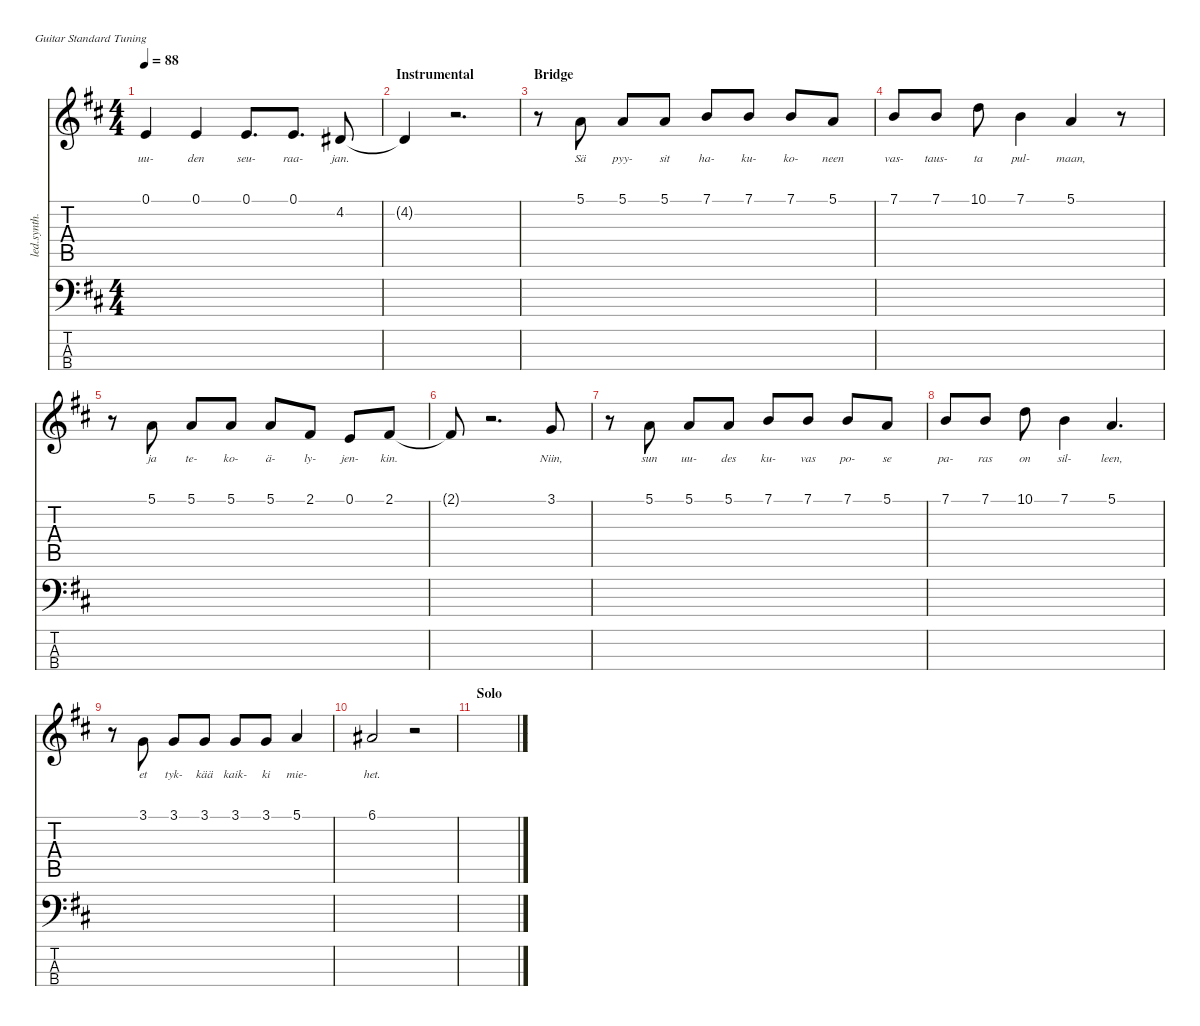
\defaultSystemsLayout 4
\hideDynamics
\bracketExtendMode nobrackets
\otherSystemsTrackNameOrientation horizontal
\track ("Vocal" "led.synth.") {instrument lead6voice}
\staff {score tabs}
\tuning (E4 B3 G3 D3 A2 E2)
\ts (4 4)
\tempo 88
\clef g2
\ks d
0.1{acc forcenatural}.4{lyrics (0 "uu-") lyrics (1 "") lyrics (2 "") lyrics (3 "") lyrics (4 "") dy mf beam Up} 0.1{acc forcenatural}.4{lyrics (0 "den") lyrics (1 "") lyrics (2 "") lyrics (3 "") lyrics (4 "") beam Up} 0.1{acc forcenatural}.8{d lyrics (0 "seu-") lyrics (1 "") lyrics (2 "") lyrics (3 "") lyrics (4 "") beam Up} 0.1{acc forcenatural}.8{d lyrics (0 "raa-") lyrics (1 "") lyrics (2 "") lyrics (3 "") lyrics (4 "") beam Up} 4.2{acc #}.8{lyrics (0 "jan.") lyrics (1 "") lyrics (2 "") lyrics (3 "") lyrics (4 "") beam Up} |
\section ("" "Instrumental")
4.2{t acc #}.4{beam Up} r.2{d beam Up} |
\section ("" "Bridge")
r.8{beam Down} 5.1{acc forcenatural}.8{lyrics (0 "Sä") lyrics (1 "") lyrics (2 "") lyrics (3 "") lyrics (4 "") beam Up} 5.1{acc forcenatural}.8{lyrics (0 "pyy-") lyrics (1 "") lyrics (2 "") lyrics (3 "") lyrics (4 "") beam Up} 5.1{acc forcenatural}.8{lyrics (0 "sit") lyrics (1 "") lyrics (2 "") lyrics (3 "") lyrics (4 "") beam Up} 7.1{acc forcenatural}.8{lyrics (0 "ha-") lyrics (1 "") lyrics (2 "") lyrics (3 "") lyrics (4 "") beam Up} 7.1{acc forcenatural}.8{lyrics (0 "ku-") lyrics (1 "") lyrics (2 "") lyrics (3 "") lyrics (4 "") beam Up} 7.1{acc forcenatural}.8{lyrics (0 "ko-") lyrics (1 "") lyrics (2 "") lyrics (3 "") lyrics (4 "") beam Up} 5.1{acc forcenatural}.8{lyrics (0 "neen") lyrics (1 "") lyrics (2 "") lyrics (3 "") lyrics (4 "") beam Up} |
7.1{acc forcenatural}.8{lyrics (0 "vas-") lyrics (1 "") lyrics (2 "") lyrics (3 "") lyrics (4 "") beam Up} 7.1{acc forcenatural}.8{lyrics (0 "taus-") lyrics (1 "") lyrics (2 "") lyrics (3 "") lyrics (4 "") beam Up} 10.1{acc forcenatural}.8{lyrics (0 "ta") lyrics (1 "") lyrics (2 "") lyrics (3 "") lyrics (4 "") beam Down} 7.1{acc forcenatural}.4{lyrics (0 "pul-") lyrics (1 "") lyrics (2 "") lyrics (3 "") lyrics (4 "") beam Down} 5.1{acc forcenatural}.4{lyrics (0 "maan,") lyrics (1 "") lyrics (2 "") lyrics (3 "") lyrics (4 "") beam Up} r.8{beam Up} |
r.8{beam Down} 5.1{acc forcenatural}.8{lyrics (0 "ja") lyrics (1 "") lyrics (2 "") lyrics (3 "") lyrics (4 "") beam Up} 5.1{acc forcenatural}.8{lyrics (0 "te-") lyrics (1 "") lyrics (2 "") lyrics (3 "") lyrics (4 "") beam Up} 5.1{acc forcenatural}.8{lyrics (0 "ko-") lyrics (1 "") lyrics (2 "") lyrics (3 "") lyrics (4 "") beam Up} 5.1{acc forcenatural}.8{lyrics (0 "ä-") lyrics (1 "") lyrics (2 "") lyrics (3 "") lyrics (4 "") beam Up} 2.1{acc #}.8{lyrics (0 "ly-") lyrics (1 "") lyrics (2 "") lyrics (3 "") lyrics (4 "") beam Up} 0.1{acc forcenatural}.8{lyrics (0 "jen-") lyrics (1 "") lyrics (2 "") lyrics (3 "") lyrics (4 "") beam Up} 2.1{acc #}.8{lyrics (0 "kin.") lyrics (1 "") lyrics (2 "") lyrics (3 "") lyrics (4 "") beam Up} |
2.1{t acc #}.8{beam Up} r.2{d beam Up} 3.1{acc forcenatural}.8{lyrics (0 "Niin,") lyrics (1 "") lyrics (2 "") lyrics (3 "") lyrics (4 "") beam Up} |
r.8{beam Down} 5.1{acc forcenatural}.8{lyrics (0 "sun") lyrics (1 "") lyrics (2 "") lyrics (3 "") lyrics (4 "") beam Up} 5.1{acc forcenatural}.8{lyrics (0 "uu-") lyrics (1 "") lyrics (2 "") lyrics (3 "") lyrics (4 "") beam Up} 5.1{acc forcenatural}.8{lyrics (0 "des") lyrics (1 "") lyrics (2 "") lyrics (3 "") lyrics (4 "") beam Up} 7.1{acc forcenatural}.8{lyrics (0 "ku-") lyrics (1 "") lyrics (2 "") lyrics (3 "") lyrics (4 "") beam Up} 7.1{acc forcenatural}.8{lyrics (0 "vas") lyrics (1 "") lyrics (2 "") lyrics (3 "") lyrics (4 "") beam Up} 7.1{acc forcenatural}.8{lyrics (0 "po-") lyrics (1 "") lyrics (2 "") lyrics (3 "") lyrics (4 "") beam Up} 5.1{acc forcenatural}.8{lyrics (0 "se") lyrics (1 "") lyrics (2 "") lyrics (3 "") lyrics (4 "") beam Up} |
7.1{acc forcenatural}.8{lyrics (0 "pa-") lyrics (1 "") lyrics (2 "") lyrics (3 "") lyrics (4 "") beam Up} 7.1{acc forcenatural}.8{lyrics (0 "ras") lyrics (1 "") lyrics (2 "") lyrics (3 "") lyrics (4 "") beam Up} 10.1{acc forcenatural}.8{lyrics (0 "on") lyrics (1 "") lyrics (2 "") lyrics (3 "") lyrics (4 "") beam Down} 7.1{acc forcenatural}.4{lyrics (0 "sil-") lyrics (1 "") lyrics (2 "") lyrics (3 "") lyrics (4 "") beam Down} 5.1{acc forcenatural}.4{d lyrics (0 "leen,") lyrics (1 "") lyrics (2 "") lyrics (3 "") lyrics (4 "") beam Up} |
r.8{beam Down} 3.1{acc forcenatural}.8{lyrics (0 "et") lyrics (1 "") lyrics (2 "") lyrics (3 "") lyrics (4 "") beam Up} 3.1{acc forcenatural}.8{lyrics (0 "tyk-") lyrics (1 "") lyrics (2 "") lyrics (3 "") lyrics (4 "") beam Up} 3.1{acc forcenatural}.8{lyrics (0 "kää") lyrics (1 "") lyrics (2 "") lyrics (3 "") lyrics (4 "") beam Up} 3.1{acc forcenatural}.8{lyrics (0 "kaik-") lyrics (1 "") lyrics (2 "") lyrics (3 "") lyrics (4 "") beam Up} 3.1{acc forcenatural}.8{lyrics (0 "ki") lyrics (1 "") lyrics (2 "") lyrics (3 "") lyrics (4 "") beam Up} 5.1{acc forcenatural}.4{lyrics (0 "mie-") lyrics (1 "") lyrics (2 "") lyrics (3 "") lyrics (4 "") beam Up} |
6.1{acc #}.2{lyrics (0 "het.") lyrics (1 "") lyrics (2 "") lyrics (3 "") lyrics (4 "") beam Up} r.2{beam Up} |
\section ("" "Solo")
|
|
|
|
|
\staff {score tabs}
\tuning (G2 D2 A1 E1)
\clef f4
\ottava regular
\simile none
\ks d
|
|
|
|
|
|
|
|
|
|
|
|
|
|
|
